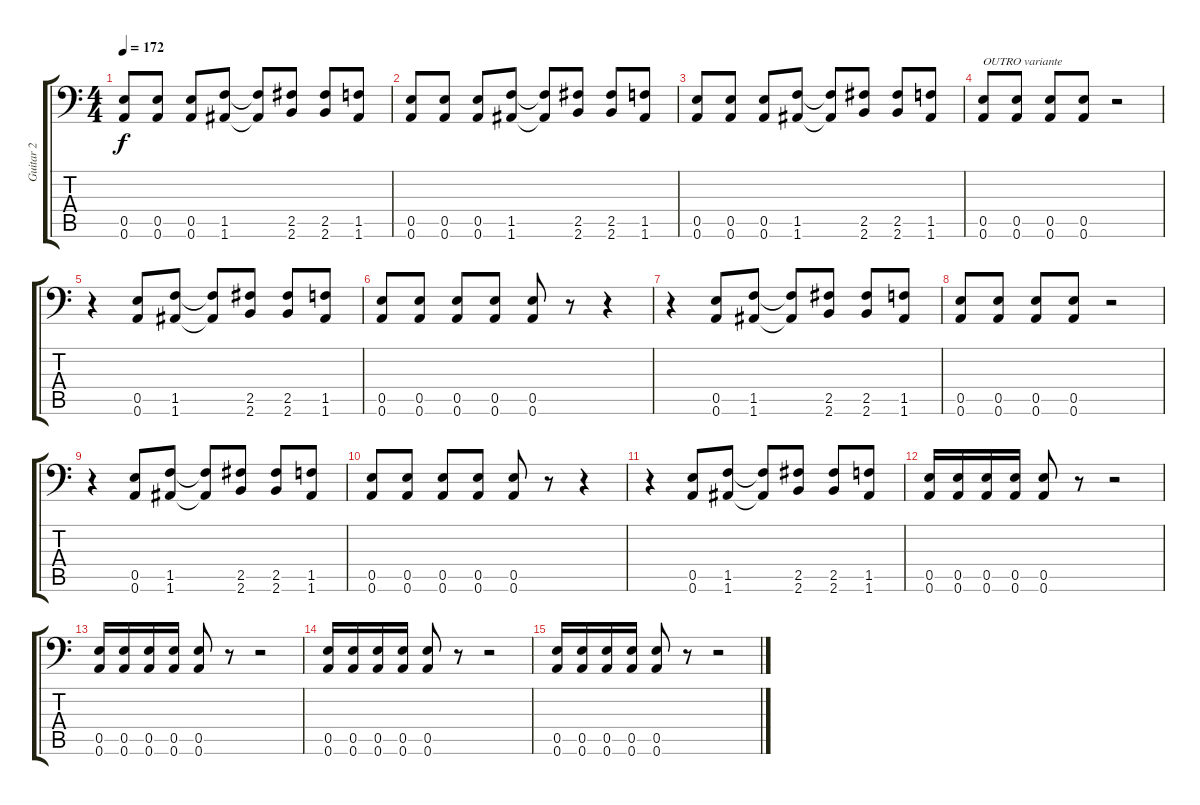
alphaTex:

\track ("Guitar 2" "Guitar 2") {instrument distortionguitar}
\staff {score tabs}
\tuning (B3 Gb3 D3 A2 E2 A1) {hide}
\ts (4 4)
\tempo 172
\clef f4
\ks c
(0.5 0.6).8{dy f} (0.5 0.6).8 (0.5 0.6).8 (1.5 1.6).8 (1.5{t} 1.6{t}).8 (2.5 2.6).8 (2.5 2.6).8 (1.5 1.6).8 |
(0.5 0.6).8 (0.5 0.6).8 (0.5 0.6).8 (1.5 1.6).8 (1.5{t} 1.6{t}).8 (2.5 2.6).8 (2.5 2.6).8 (1.5 1.6).8 |
(0.5 0.6).8 (0.5 0.6).8 (0.5 0.6).8 (1.5 1.6).8 (1.5{t} 1.6{t}).8 (2.5 2.6).8 (2.5 2.6).8 (1.5 1.6).8 |
(0.5 0.6).8{txt "OUTRO variante"} (0.5 0.6).8 (0.5 0.6).8 (0.5 0.6).8 r.2 |
r.4 (0.5 0.6).8 (1.5 1.6).8 (1.5{t} 1.6{t}).8 (2.5 2.6).8 (2.5 2.6).8 (1.5 1.6).8 |
(0.5 0.6).8 (0.5 0.6).8 (0.5 0.6).8 (0.5 0.6).8 (0.5 0.6).8 r.8 r.4 |
r.4 (0.5 0.6).8 (1.5 1.6).8 (1.5{t} 1.6{t}).8 (2.5 2.6).8 (2.5 2.6).8 (1.5 1.6).8 |
(0.5 0.6).8 (0.5 0.6).8 (0.5 0.6).8 (0.5 0.6).8 r.2 |
r.4 (0.5 0.6).8 (1.5 1.6).8 (1.5{t} 1.6{t}).8 (2.5 2.6).8 (2.5 2.6).8 (1.5 1.6).8 |
(0.5 0.6).8 (0.5 0.6).8 (0.5 0.6).8 (0.5 0.6).8 (0.5 0.6).8 r.8 r.4 |
r.4 (0.5 0.6).8 (1.5 1.6).8 (1.5{t} 1.6{t}).8 (2.5 2.6).8 (2.5 2.6).8 (1.5 1.6).8 |
(0.5 0.6).16 (0.5 0.6).16 (0.5 0.6).16 (0.5 0.6).16 (0.5 0.6).8 r.8 r.2 |
(0.5 0.6).16 (0.5 0.6).16 (0.5 0.6).16 (0.5 0.6).16 (0.5 0.6).8 r.8 r.2 |
(0.5 0.6).16 (0.5 0.6).16 (0.5 0.6).16 (0.5 0.6).16 (0.5 0.6).8 r.8 r.2 |
(0.5 0.6).16 (0.5 0.6).16 (0.5 0.6).16 (0.5 0.6).16 (0.5 0.6).8 r.8 r.2
